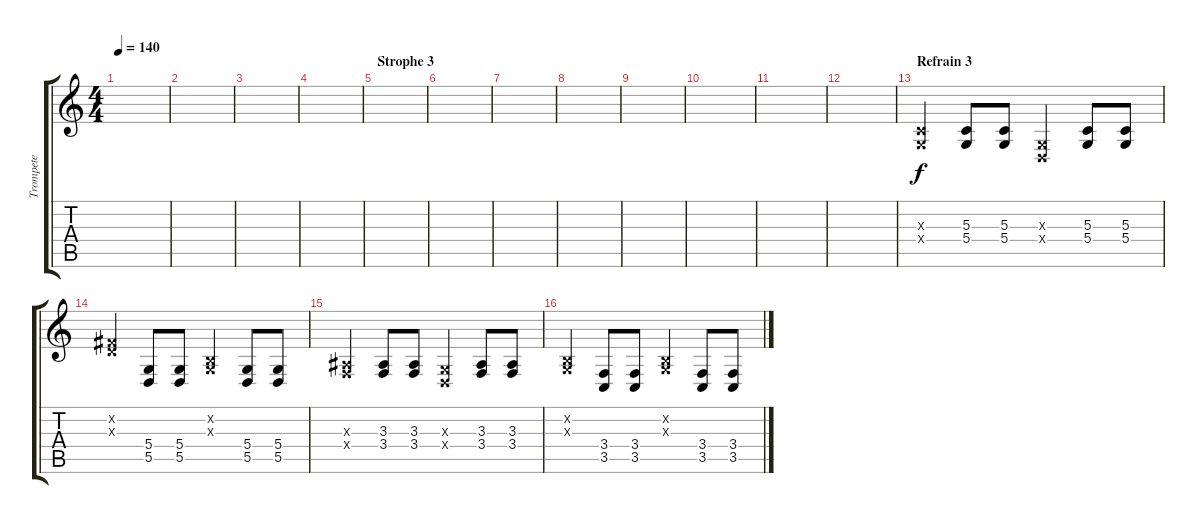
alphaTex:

\track ("Trompete" "Trompete") {instrument trumpet}
\staff {score tabs}
\tuning (E4 B3 G3 D3 A2 E2) {hide}
\ts (4 4)
\tempo 140
\clef g2
\ks c
|
|
|
|
\section ("" "Strophe 3")
|
|
|
|
|
|
|
|
\section ("" "Refrain 3")
(5.3{x} 5.4{x}).4 (5.3 5.4).8 (5.3 5.4).8 (0.3{x} 0.4{x}).4 (5.3 5.4).8 (5.3 5.4).8 |
(7.2{x} 7.3{x}).4 (5.4 5.5).8 (5.4 5.5).8 (0.2{x} 0.3{x}).4 (5.4 5.5).8 (5.4 5.5).8 |
(3.3{x} 3.4{x}).4 (3.3 3.4).8 (3.3 3.4).8 (0.3{x} 0.4{x}).4 (3.3 3.4).8 (3.3 3.4).8 |
(0.2{x} 0.3{x}).4 (3.4 3.5).8 (3.4 3.5).8 (0.2{x} 0.3{x}).4 (3.4 3.5).8 (3.4 3.5).8
